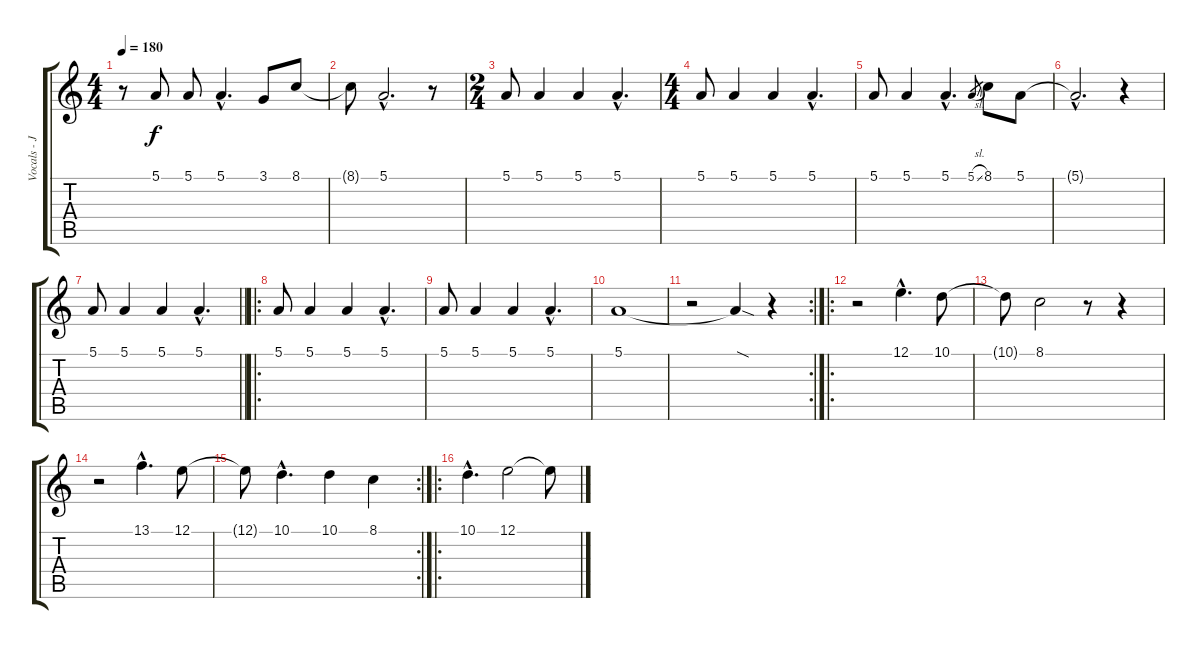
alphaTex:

\track ("Vocals - Juan Gallardo" "Vocals - J") {instrument stringensemble1}
\staff {score tabs}
\tuning (E4 B3 G3 D3 A2 E2) {hide}
\ts (4 4)
\tempo 180
\clef g2
\ks c
r.8{dy f} 5.1.8 5.1.8 5.1{hac}.4{d} 3.1.8 8.1.8 |
8.1{t}.8 5.1{hac}.2{d} r.8 |
\ts (2 4)
5.1.8 5.1.4 5.1.4 5.1{hac}.4{d} |
\ts (4 4)
5.1.8 5.1.4 5.1.4 5.1{hac}.4{d} |
5.1.8 5.1.4 5.1{hac}.4{d} 5.1{sl}.8{gr} 8.1.8 5.1.8 |
5.1{hac t}.2{d} r.4 |
\barLineRight lightlight
5.1.8 5.1.4 5.1.4 5.1{hac}.4{d} |
\ro
5.1.8 5.1.4 5.1.4 5.1{hac}.4{d} |
5.1.8 5.1.4 5.1.4 5.1{hac}.4{d} |
5.1.1 |
\rc 2
r.2 5.1{sod t}.4 r.4 |
\ro
r.2 12.1{hac}.4{d} 10.1.8 |
10.1{t}.8 8.1.2 r.8 r.4 |
r.2 13.1{hac}.4{d} 12.1.8 |
\rc 2
12.1{t}.8 10.1{hac}.4{d} 10.1.4 8.1.4 |
\ro
10.1{hac}.4{d} 12.1.2 12.1{t}.8
